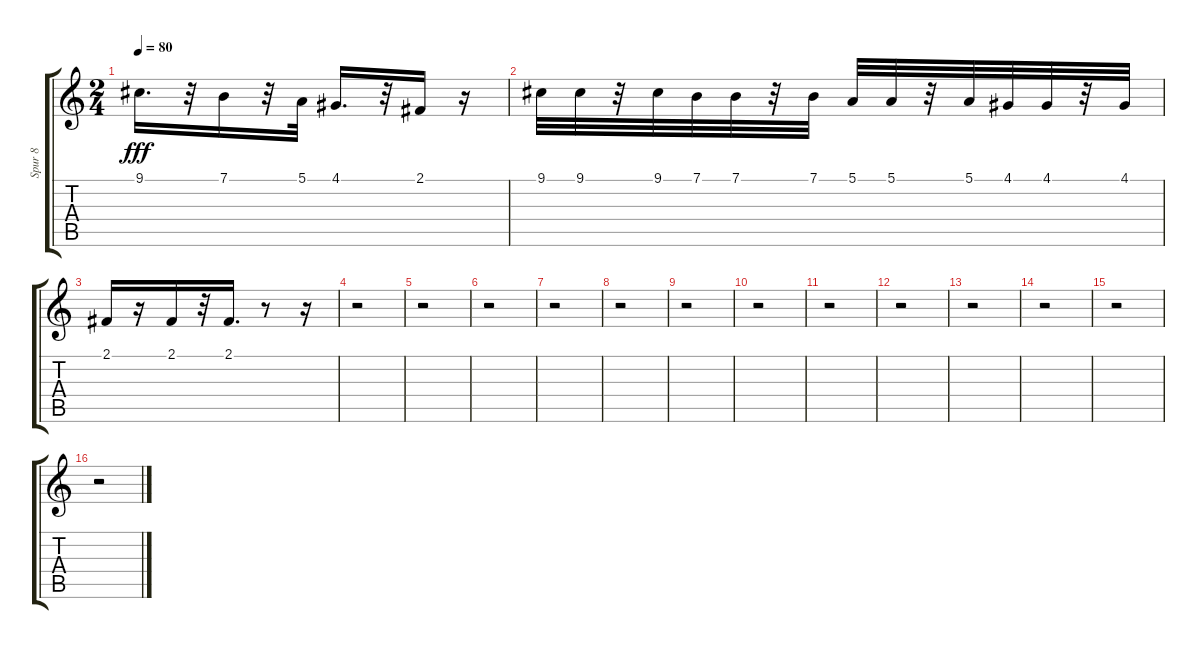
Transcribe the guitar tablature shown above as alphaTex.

\track ("Spur 8" "Spur 8") {instrument trombone}
\staff {score tabs}
\tuning (E4 B3 G3 D3 A2 E2) {hide}
\ts (2 4)
\tempo 80
\clef g2
\ks c
9.1.16{d dy fff} r.32 7.1.16 r.32 5.1.32 4.1.16{d} r.32 2.1.16 r.16 |
9.1.32 9.1.32 r.32 9.1.32 7.1.32 7.1.32 r.32 7.1.32 5.1.32 5.1.32 r.32 5.1.32 4.1.32 4.1.32 r.32 4.1.32 |
2.1.16 r.16 2.1.16 r.32 2.1.16{d} r.8 r.16 |
r.2 |
r.2 |
r.2 |
r.2 |
r.2 |
r.2 |
r.2 |
r.2 |
r.2 |
r.2 |
r.2 |
r.2 |
r.2
